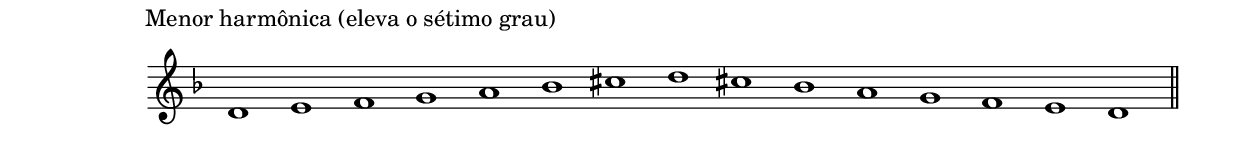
\version "2.10.0"
<<
\new Staff \with {
	\remove "Time_signature_engraver"
	\override Stem #'transparent = ##t
}
\relative c' { \clef treble
		\key f \major
		\time 7/1
		\once \override TextScript #'extra-offset = #'( -8.0 . 3.0 )
		d1^\markup{ Menor harmônica (eleva o sétimo grau) }
		e f g a bes cis \bar " "
		d cis bes a g f e \bar " "
		\time 1/1
		d \bar "||"
}
>>


